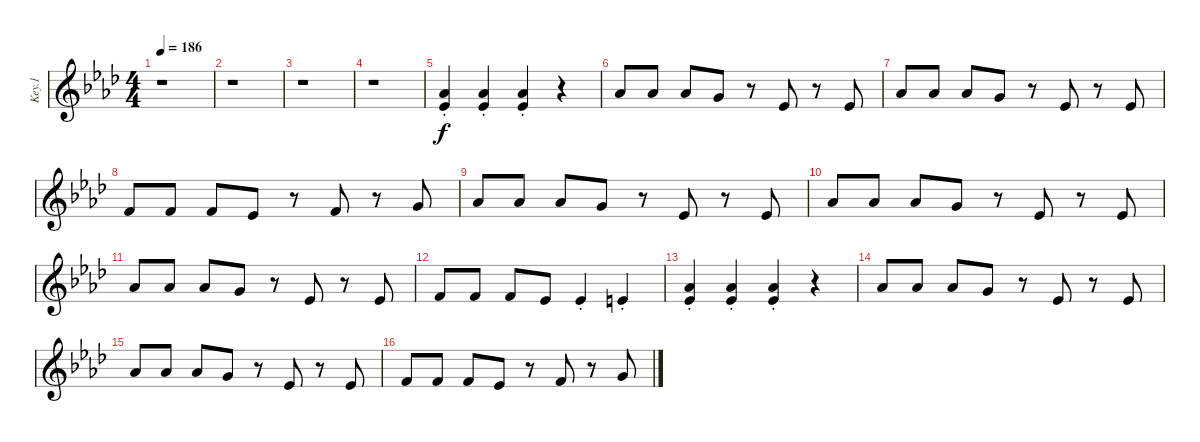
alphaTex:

\track ("Key.1" "Key.1") {instrument lead1square}
\staff {score}
\tuning (E4 B3 G3 D3 A2 E2) {hide}
\ts (4 4)
\tempo 186
\clef g2
\ks ab
r.1{dy f} |
r.1 |
r.1 |
r.1 |
(4.1{st} 4.2{st}).4 (4.1{st} 4.2{st}).4 (4.1{st} 4.2{st}).4 r.4 |
4.1.8 4.1.8 4.1.8 3.1.8 r.8 4.2.8 r.8 4.2.8 |
4.1.8 4.1.8 4.1.8 3.1.8 r.8 4.2.8 r.8 4.2.8 |
1.1.8 1.1.8 1.1.8 4.2.8 r.8 1.1.8 r.8 3.1.8 |
4.1.8 4.1.8 4.1.8 3.1.8 r.8 4.2.8 r.8 4.2.8 |
4.1.8 4.1.8 4.1.8 3.1.8 r.8 4.2.8 r.8 4.2.8 |
4.1.8 4.1.8 4.1.8 3.1.8 r.8 4.2.8 r.8 4.2.8 |
1.1.8 1.1.8 1.1.8 4.2.8 4.2{st}.4 5.2{st}.4 |
(4.1{st} 4.2{st}).4 (4.1{st} 4.2{st}).4 (4.1{st} 4.2{st}).4 r.4 |
4.1.8 4.1.8 4.1.8 3.1.8 r.8 4.2.8 r.8 4.2.8 |
4.1.8 4.1.8 4.1.8 3.1.8 r.8 4.2.8 r.8 4.2.8 |
1.1.8 1.1.8 1.1.8 4.2.8 r.8 1.1.8 r.8 3.1.8
